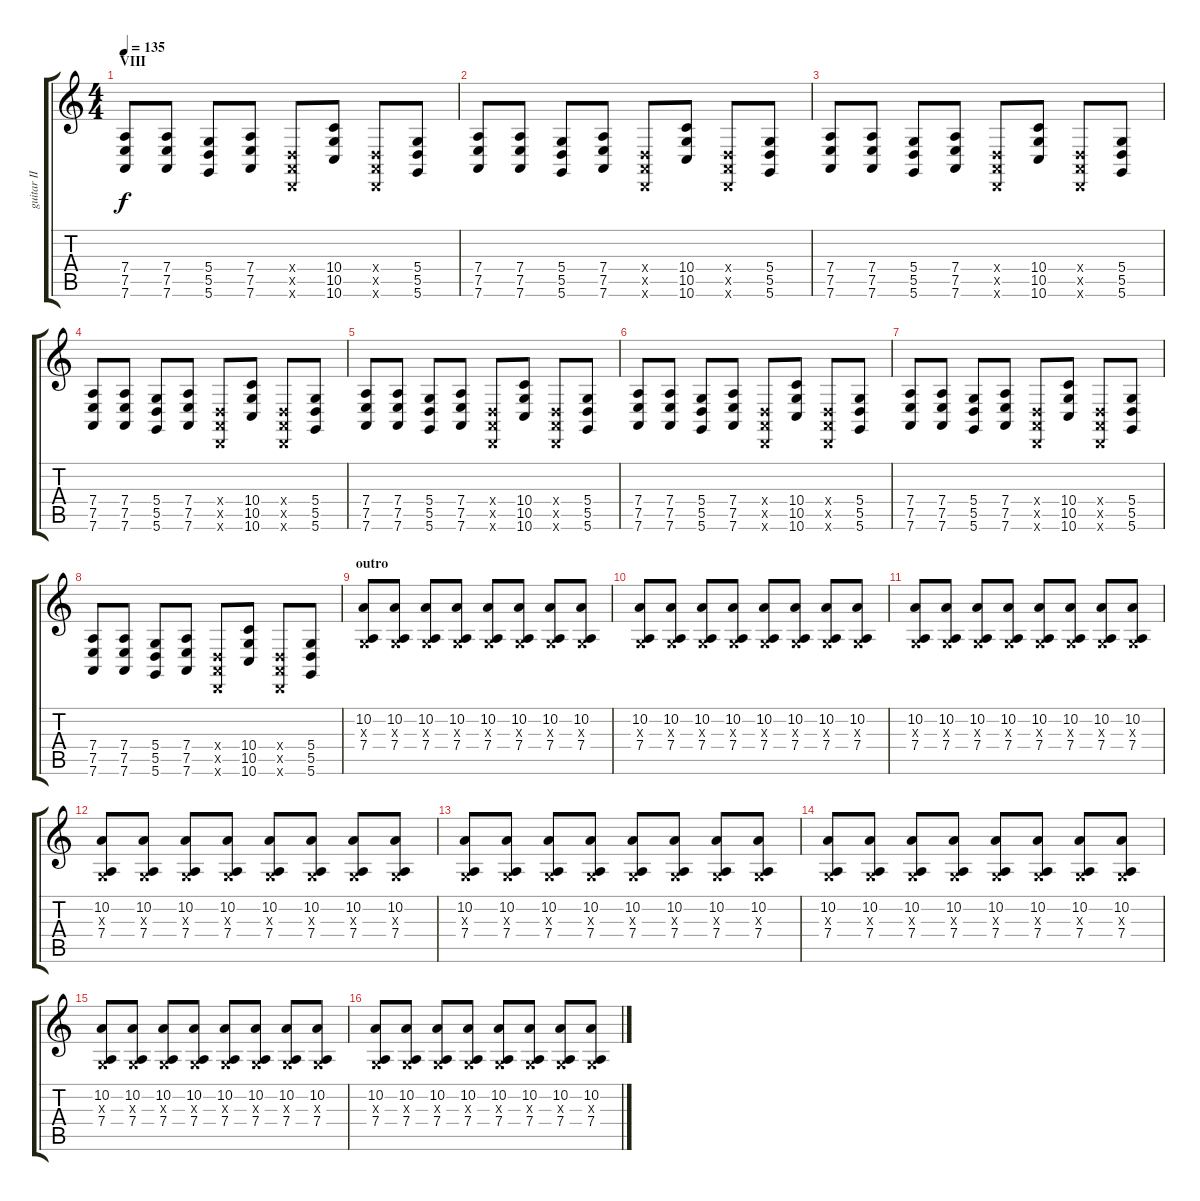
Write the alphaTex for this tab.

\track ("guitar II" "guitar II") {instrument lead2sawtooth}
\staff {score tabs}
\tuning (E4 B3 G3 D3 A2 D2) {hide}
\ts (4 4)
\section ("" "VIII")
\tempo 135
\clef g2
\ks c
(7.4 7.5 7.6).8{dy f} (7.4 7.5 7.6).8 (5.4 5.5 5.6).8 (7.4 7.5 7.6).8 (0.4{x} 0.5{x} 0.6{x}).8 (10.4 10.5 10.6).8 (0.4{x} 0.5{x} 0.6{x}).8 (5.4 5.5 5.6).8 |
(7.4 7.5 7.6).8 (7.4 7.5 7.6).8 (5.4 5.5 5.6).8 (7.4 7.5 7.6).8 (0.4{x} 0.5{x} 0.6{x}).8 (10.4 10.5 10.6).8 (0.4{x} 0.5{x} 0.6{x}).8 (5.4 5.5 5.6).8 |
(7.4 7.5 7.6).8 (7.4 7.5 7.6).8 (5.4 5.5 5.6).8 (7.4 7.5 7.6).8 (0.4{x} 0.5{x} 0.6{x}).8 (10.4 10.5 10.6).8 (0.4{x} 0.5{x} 0.6{x}).8 (5.4 5.5 5.6).8 |
(7.4 7.5 7.6).8 (7.4 7.5 7.6).8 (5.4 5.5 5.6).8 (7.4 7.5 7.6).8 (0.4{x} 0.5{x} 0.6{x}).8 (10.4 10.5 10.6).8 (0.4{x} 0.5{x} 0.6{x}).8 (5.4 5.5 5.6).8 |
(7.4 7.5 7.6).8 (7.4 7.5 7.6).8 (5.4 5.5 5.6).8 (7.4 7.5 7.6).8 (0.4{x} 0.5{x} 0.6{x}).8 (10.4 10.5 10.6).8 (0.4{x} 0.5{x} 0.6{x}).8 (5.4 5.5 5.6).8 |
(7.4 7.5 7.6).8 (7.4 7.5 7.6).8 (5.4 5.5 5.6).8 (7.4 7.5 7.6).8 (0.4{x} 0.5{x} 0.6{x}).8 (10.4 10.5 10.6).8 (0.4{x} 0.5{x} 0.6{x}).8 (5.4 5.5 5.6).8 |
(7.4 7.5 7.6).8 (7.4 7.5 7.6).8 (5.4 5.5 5.6).8 (7.4 7.5 7.6).8 (0.4{x} 0.5{x} 0.6{x}).8 (10.4 10.5 10.6).8 (0.4{x} 0.5{x} 0.6{x}).8 (5.4 5.5 5.6).8 |
(7.4 7.5 7.6).8 (7.4 7.5 7.6).8 (5.4 5.5 5.6).8 (7.4 7.5 7.6).8 (0.4{x} 0.5{x} 0.6{x}).8 (10.4 10.5 10.6).8 (0.4{x} 0.5{x} 0.6{x}).8 (5.4 5.5 5.6).8 |
\section ("" "outro")
(10.2 0.3{x} 7.4).8{instrument distortionguitar} (10.2 0.3{x} 7.4).8 (10.2 0.3{x} 7.4).8 (10.2 0.3{x} 7.4).8 (10.2 0.3{x} 7.4).8 (10.2 0.3{x} 7.4).8 (10.2 0.3{x} 7.4).8 (10.2 0.3{x} 7.4).8 |
(10.2 0.3{x} 7.4).8 (10.2 0.3{x} 7.4).8 (10.2 0.3{x} 7.4).8 (10.2 0.3{x} 7.4).8 (10.2 0.3{x} 7.4).8 (10.2 0.3{x} 7.4).8 (10.2 0.3{x} 7.4).8 (10.2 0.3{x} 7.4).8 |
(10.2 0.3{x} 7.4).8 (10.2 0.3{x} 7.4).8 (10.2 0.3{x} 7.4).8 (10.2 0.3{x} 7.4).8 (10.2 0.3{x} 7.4).8 (10.2 0.3{x} 7.4).8 (10.2 0.3{x} 7.4).8 (10.2 0.3{x} 7.4).8 |
(10.2 0.3{x} 7.4).8 (10.2 0.3{x} 7.4).8 (10.2 0.3{x} 7.4).8 (10.2 0.3{x} 7.4).8 (10.2 0.3{x} 7.4).8 (10.2 0.3{x} 7.4).8 (10.2 0.3{x} 7.4).8 (10.2 0.3{x} 7.4).8 |
(10.2 0.3{x} 7.4).8 (10.2 0.3{x} 7.4).8 (10.2 0.3{x} 7.4).8 (10.2 0.3{x} 7.4).8 (10.2 0.3{x} 7.4).8 (10.2 0.3{x} 7.4).8 (10.2 0.3{x} 7.4).8 (10.2 0.3{x} 7.4).8 |
(10.2 0.3{x} 7.4).8 (10.2 0.3{x} 7.4).8 (10.2 0.3{x} 7.4).8 (10.2 0.3{x} 7.4).8 (10.2 0.3{x} 7.4).8 (10.2 0.3{x} 7.4).8 (10.2 0.3{x} 7.4).8 (10.2 0.3{x} 7.4).8 |
(10.2 0.3{x} 7.4).8 (10.2 0.3{x} 7.4).8 (10.2 0.3{x} 7.4).8 (10.2 0.3{x} 7.4).8 (10.2 0.3{x} 7.4).8 (10.2 0.3{x} 7.4).8 (10.2 0.3{x} 7.4).8 (10.2 0.3{x} 7.4).8 |
(10.2 0.3{x} 7.4).8 (10.2 0.3{x} 7.4).8 (10.2 0.3{x} 7.4).8 (10.2 0.3{x} 7.4).8 (10.2 0.3{x} 7.4).8 (10.2 0.3{x} 7.4).8 (10.2 0.3{x} 7.4).8 (10.2 0.3{x} 7.4).8
